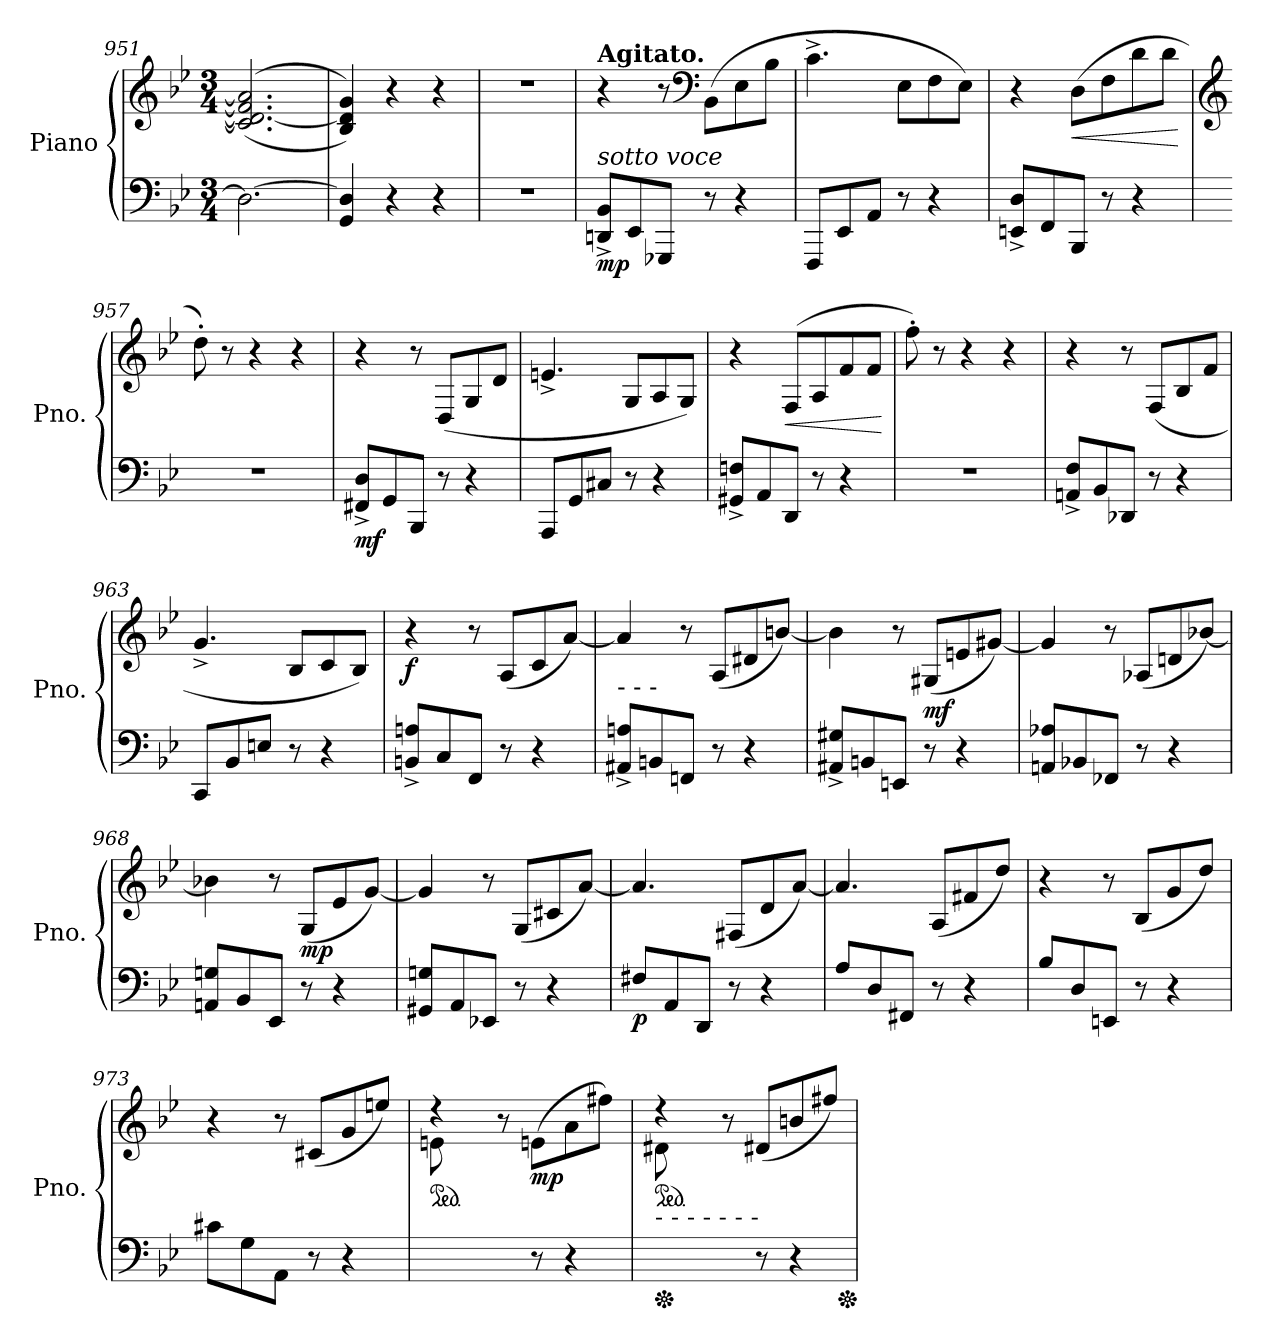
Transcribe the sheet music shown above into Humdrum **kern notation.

**kern	**kern	**dynam
*part1	*part1	*part1
*staff2	*staff1	*staff1/2
*I"Piano	*	*
*I'Pno.	*	*
*clefF4	*clefG2	*
*k[b-e-]	*k[b-e-]	*
*M3/4	*M3/4	*
=951	=951	=951
2.D\_	(<(>2.c/] 2.d/_ 2.f#/] 2.a/]	.
=952	=952	=952
4GG/ 4D/]	4B-/ 4d/] 4g/))	.
4r	4r	.
4r	4r	.
=953	=953	=953
2.r	2.r	.
=954	=954	=954
!	!LO:TX:a:B:t=Agitato.	!
!LO:TX:a:i:t=sotto voce	!	!
!	!	!LO:DY:b=2
8DDn/^ 8BB-/^L	4r	mp
8EE-/	.	.
8GGG-X/J	8r	.
*	*clefF4	*
8r	(>8BB-\L	.
4r	8E-\	.
.	8B-\J	.
=955	=955	=955
8FFF/L	4.c^\	.
8EE-/	.	.
8AA/J	.	.
8r	8E-\L	.
4r	8F\	.
.	8E-\J)	.
=956	=956	=956
8EEn/^ 8D/^L	4r	.
8FF/	.	.
!	!	!LO:HP:b
8BBB-/J	(>8D\L	<
8r	8F\	.
4r	8d\	.
.	8d\J	.
.	.	[
=957	=957	=957
*	*clefG2	*
2.r	8dd'\)	.
.	8r	.
.	4r	.
.	4r	.
!!LO:PB:g=z
=958	=958	=958
!	!	!LO:DY:b=2
8FF#X/^ 8D/^L	4r	mf
8GG/	.	.
8BBB-/J	8r	.
8r	(>8D/L	.
4r	8G/	.
.	8d/J	.
=959	=959	=959
8AAA/L	4.en^/	.
8GG/	.	.
8C#X/J	.	.
8r	8G/L	.
4r	8A/	.
.	8G/J)	.
=960	=960	=960
8GG#X/^ 8Fn/^L	4r	.
8AA/	.	.
!	!	!LO:HP:b
8DD/J	(>8F/L	<
8r	8A/	.
4r	8f/	.
.	8f/J	.
.	.	[
=961	=961	=961
2.r	8ff'\)	.
.	8r	.
.	4r	.
.	4r	.
=962	=962	=962
8AAn/^ 8F/^L	4r	.
8BB-/	.	.
8DD-X/J	8r	.
8r	(>8F/L	.
4r	8B-/	.
.	8f/J	.
=963	=963	=963
8CC/L	4.g^/	.
8BB-/	.	.
8En/J	.	.
8r	8B-/L	.
4r	8c/	.
.	8B-/J)	.
!!LO:LB:g=z
=964	=964	=964
!	!	!LO:DY:b
8BBn/^ 8An/^L	4r	f
8C/	.	.
8FF/J	8r	.
8r	(<8A/L	.
4r	8c/	.
.	[8a/J)	.
=965	=965	=965
!LO:TX:a:t=-     -     -	!	!
8AA#X/^ 8An/^L	4a/]	.
8BBn/	.	.
8FFn/J	8r	.
8r	(<8A/L	.
4r	8d#X/	.
.	[8bn/J)	.
=966	=966	=966
8AA#X/^ 8G#X/^L	4b\]	.
8BBn/	.	.
8EEn/J	8r	.
!	!	!LO:DY:b
8r	(<8G#X/L	mf
4r	8en/	.
.	[8g#X/J)	.
=967	=967	=967
8AAn/ 8A-X/L	4g#/]	.
8BB-X/	.	.
8FF-X/J	8r	.
8r	(<8A-X/L	.
4r	8dn/	.
.	[8b-X/J)	.
=968	=968	=968
8AAn/ 8Gn/L	4b-X\]	.
8BB-/	.	.
8EE-/J	8r	.
!	!	!LO:DY:b
8r	(<8G/L	mp
4r	8e-/	.
.	[8g/J)	.
!!LO:LB:g=z
=969	=969	=969
8GG#X/ 8Gn/L	4g/]	.
8AA/	.	.
8EE-X/J	8r	.
8r	(<8G/L	.
4r	8c#X/	.
.	[8a/J)	.
=970	=970	=970
!	!	!LO:DY:b=2
8F#X/L	4.a/]	p
8AA/	.	.
8DD/J	.	.
8r	(<8F#X/L	.
4r	8d/	.
.	[8a/J)	.
=971	=971	=971
8A/L	4.a/]	.
8D/	.	.
8FF#X/J	.	.
8r	(<8A/L	.
4r	8f#X/	.
.	8dd/J)	.
=972	=972	=972
8B-/L	4r	.
8D/	.	.
8EEn/J	8r	.
8r	(<8B-/L	.
4r	8g/	.
.	8dd/J)	.
=973	=973	=973
8c#X\L	4r	.
8G\	.	.
8AA\J	8r	.
8r	(<8c#X/L	.
4r	8g/	.
.	8een/J)	.
=974	=974	=974
*	*^	*
*	*ped	*	*
8ryy	4r	(>8en\L	.
8F#X\	.	2ryy	.
8Cn\J)	8r	.	.
!	!	!	!LO:DY:b
8r	(>8en\L	.	mp
4r	8a\	.	.
.	8ff#X\J)	8ryy	.
!!LO:LB:g=z	!!
=975	=975	=975	=975
*Xped	*	*	*
*	*ped	*	*
!LO:TX:a:t=- - - - - - -	!	!	!
8ryy	4r	(>8d#X\L	.
8F#X\	.	2ryy	.
8BBn\J)	8r	.	.
8r	(<8d#X/L	.	.
4r	8bn/	.	.
.	8ff#X/J)	8ryy	.
*Xped	*	*	*
*	*v	*v	*
=	=	=
*-	*-	*-
